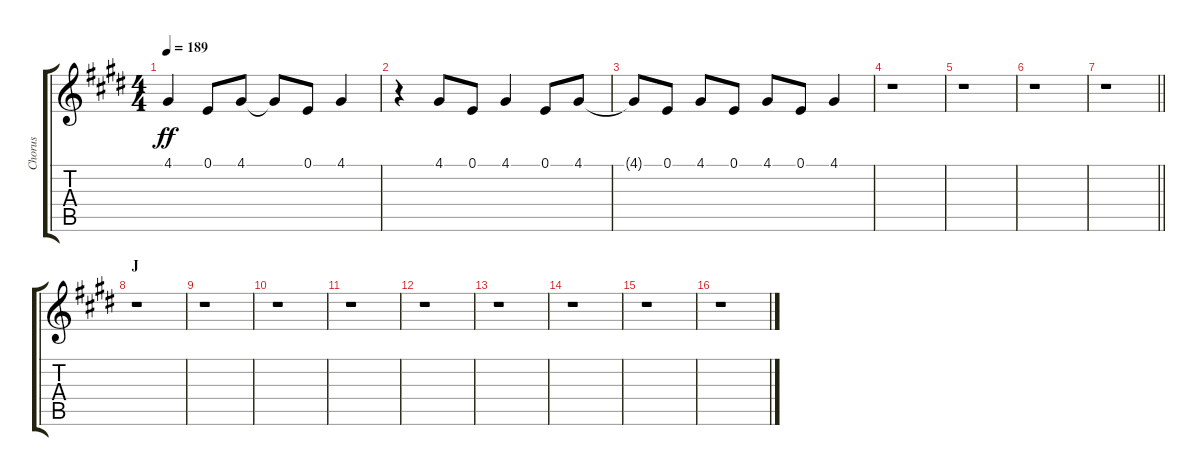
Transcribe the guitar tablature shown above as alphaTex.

\track ("Chorus" "Chorus") {instrument voiceoohs}
\staff {score tabs}
\tuning (E4 B3 G3 D3 A2 E2) {hide}
\ts (4 4)
\tempo 189
\clef g2
\ks e
4.1.4{dy ff} 0.1.8 4.1.8 4.1{t}.8 0.1.8 4.1.4 |
r.4 4.1.8 0.1.8 4.1.4 0.1.8 4.1.8 |
4.1{t}.8 0.1.8 4.1.8 0.1.8 4.1.8 0.1.8 4.1.4 |
r.1 |
r.1 |
r.1 |
\barLineRight lightlight
r.1 |
\section ("" "J")
r.1 |
r.1 |
r.1 |
r.1 |
r.1 |
r.1 |
r.1 |
r.1 |
r.1
